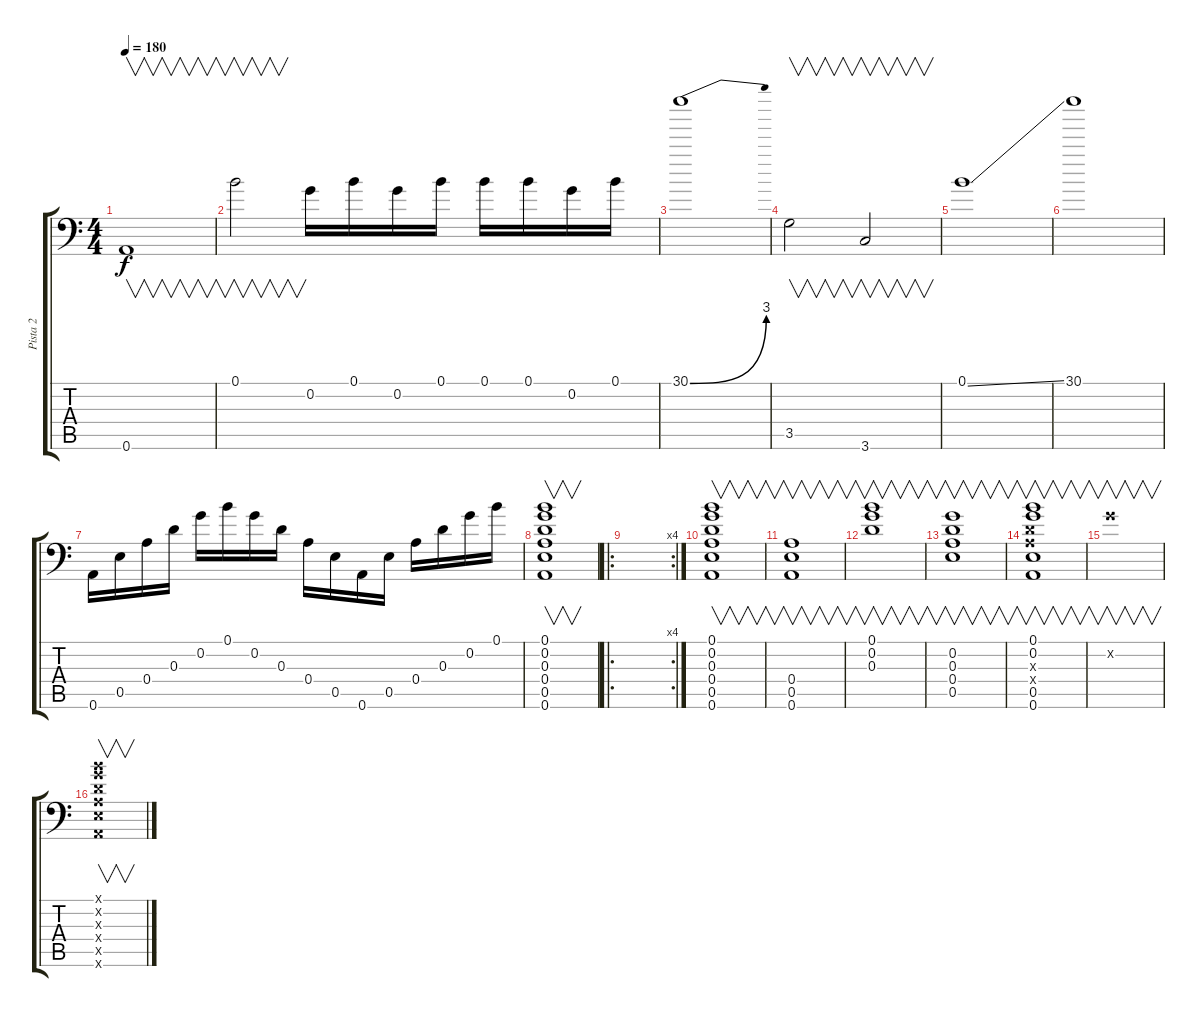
\track ("Pista 2" "Pista 2") {instrument overdrivenguitar}
\staff {score tabs}
\tuning (B3 G3 D3 A2 E2 A1) {hide}
\ts (4 4)
\tempo 180
\clef f4
\ks c
0.6.1{v dy f instrument overdrivenguitar} |
0.1.2{v} 0.2.16 0.1.16 0.2.16 0.1.16 0.1.16 0.1.16 0.2.16 0.1.16 |
30.1{be (bend 0 0 60 12)}.1 |
3.5.2{v} 3.6.2{v} |
0.1{ss}.1 |
30.1.1 |
0.6.16 0.5.16 0.4.16 0.3.16 0.2.16 0.1.16 0.2.16 0.3.16 0.4.16 0.5.16 0.6.16 0.5.16 0.4.16 0.3.16 0.2.16 0.1.16 |
(0.1 0.2 0.3 0.4 0.5 0.6).1{v} |
\ro
\rc 4
|
(0.1 0.2 0.3 0.4 0.5 0.6).1{v} |
(0.4 0.5 0.6).1{v} |
(0.1 0.2 0.3).1{v} |
(0.2 0.3 0.4 0.5).1{v} |
(0.1 0.2 0.3{x} 0.4{x} 0.5 0.6).1{v} |
0.2{x}.1{v} |
(0.1{x} 0.2{x} 0.3{x} 0.4{x} 0.5{x} 0.6{x}).1{v}
